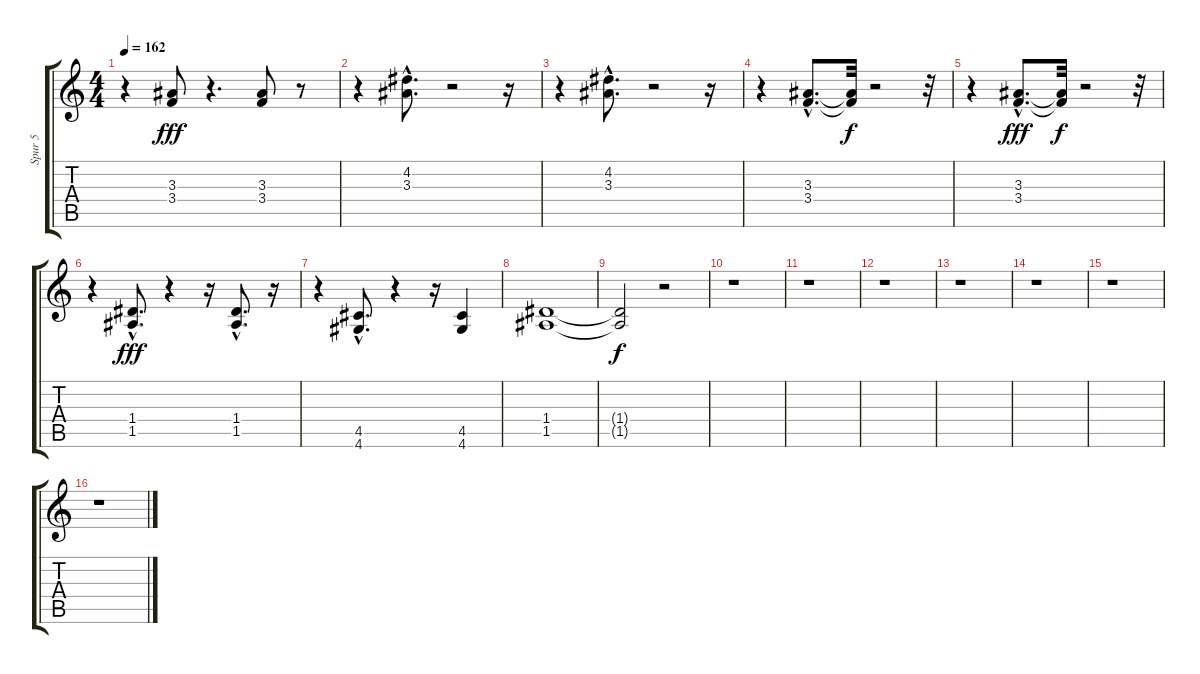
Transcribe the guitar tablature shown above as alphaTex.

\track ("Spur 5" "Spur 5") {instrument distortionguitar}
\staff {score tabs}
\tuning (E4 B3 G3 D3 A2 E2) {hide}
\ts (4 4)
\tempo 162
\clef g2
\ks c
r.4{dy fff} (3.3 3.4).8 r.4{d} (3.3 3.4).8 r.8 |
r.4 (4.2{hac} 3.3{hac}).8{d} r.2 r.16 |
r.4 (4.2{hac} 3.3{hac}).8{d} r.2 r.16 |
r.4 (3.3{hac} 3.4{hac}).8{d} (3.3{t} 3.4{t}).32{dy f} r.2 r.32 |
r.4 (3.3{hac} 3.4{hac}).8{d dy fff} (3.3{t} 3.4{t}).32{dy f} r.2 r.32 |
r.4 (1.4{hac} 1.5{hac}).8{d dy fff} r.4 r.16 (1.4{hac} 1.5).8{d} r.16 |
r.4 (4.5{hac} 4.6{hac}).8{d} r.4 r.16 (4.5 4.6).4 |
(1.4 1.5).1 |
(1.4{t} 1.5{t}).2{dy f} r.2 |
r.1 |
r.1 |
r.1 |
r.1 |
r.1 |
r.1 |
r.1
